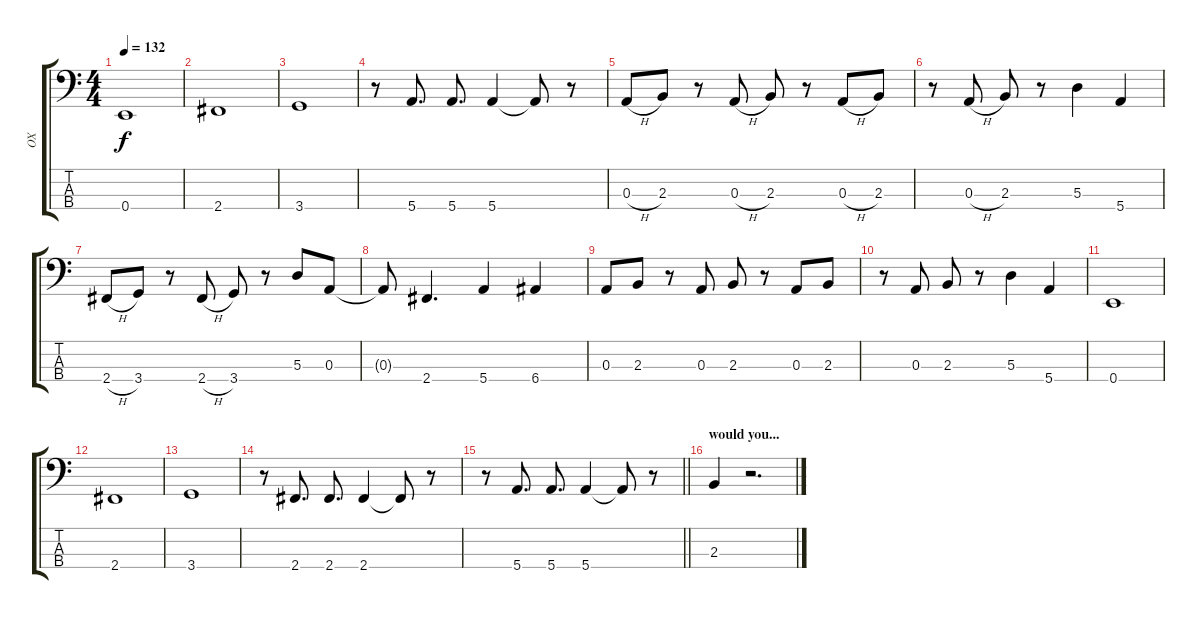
\track ("OX" "OX") {instrument electricbassfinger}
\staff {score tabs}
\tuning (G2 D2 A1 E1) {hide}
\ts (4 4)
\tempo 132
\clef f4
\ks c
0.4.1{dy f} |
2.4.1 |
3.4.1 |
r.8 5.4.8{d} 5.4.8{d} 5.4.4 5.4{t}.8 r.8 |
0.3{h}.8 2.3.8 r.8 0.3{h}.8 2.3.8 r.8 0.3{h}.8 2.3.8 |
r.8 0.3{h}.8 2.3.8 r.8 5.3.4 5.4.4 |
2.4{h}.8 3.4.8 r.8 2.4{h}.8 3.4.8 r.8 5.3.8 0.3.8 |
0.3{t}.8 2.4.4{d} 5.4.4 6.4.4 |
0.3.8 2.3.8 r.8 0.3.8 2.3.8 r.8 0.3.8 2.3.8 |
r.8 0.3.8 2.3.8 r.8 5.3.4 5.4.4 |
0.4.1 |
2.4.1 |
3.4.1 |
r.8 2.4.8{d} 2.4.8{d} 2.4.4 2.4{t}.8 r.8 |
\barLineRight lightlight
r.8 5.4.8{d} 5.4.8{d} 5.4.4 5.4{t}.8 r.8 |
\section ("" "would you...")
2.3.4 r.2{d}
